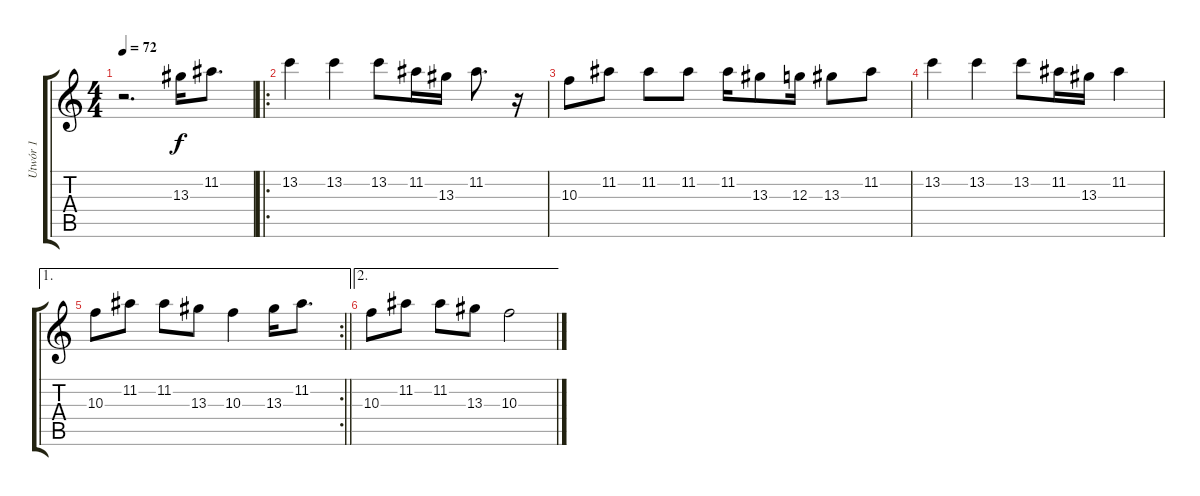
\track ("Utwór 1" "Utwór 1") {instrument acousticguitarsteel}
\staff {score tabs}
\tuning (E4 B3 G3 D3 A2 E2) {hide}
\ts (4 4)
\tempo 72
\clef g2
\ks c
r.2{d dy f instrument acousticguitarsteel} 13.3.16 11.2.8{d} |
\ro
13.2.4 13.2.4 13.2.8 11.2.16 13.3.16 11.2.8{d} r.16 |
10.3.8 11.2.8 11.2.8 11.2.8 11.2.16 13.3.8 12.3.16 13.3.8 11.2.8 |
13.2.4 13.2.4 13.2.8 11.2.16 13.3.16 11.2.4 |
\ae 1
\rc 2
\barLineRight lightlight
10.3.8 11.2.8 11.2.8 13.3.8 10.3.4 13.3.16 11.2.8{d} |
\ae 2
10.3.8 11.2.8 11.2.8 13.3.8 10.3.2
